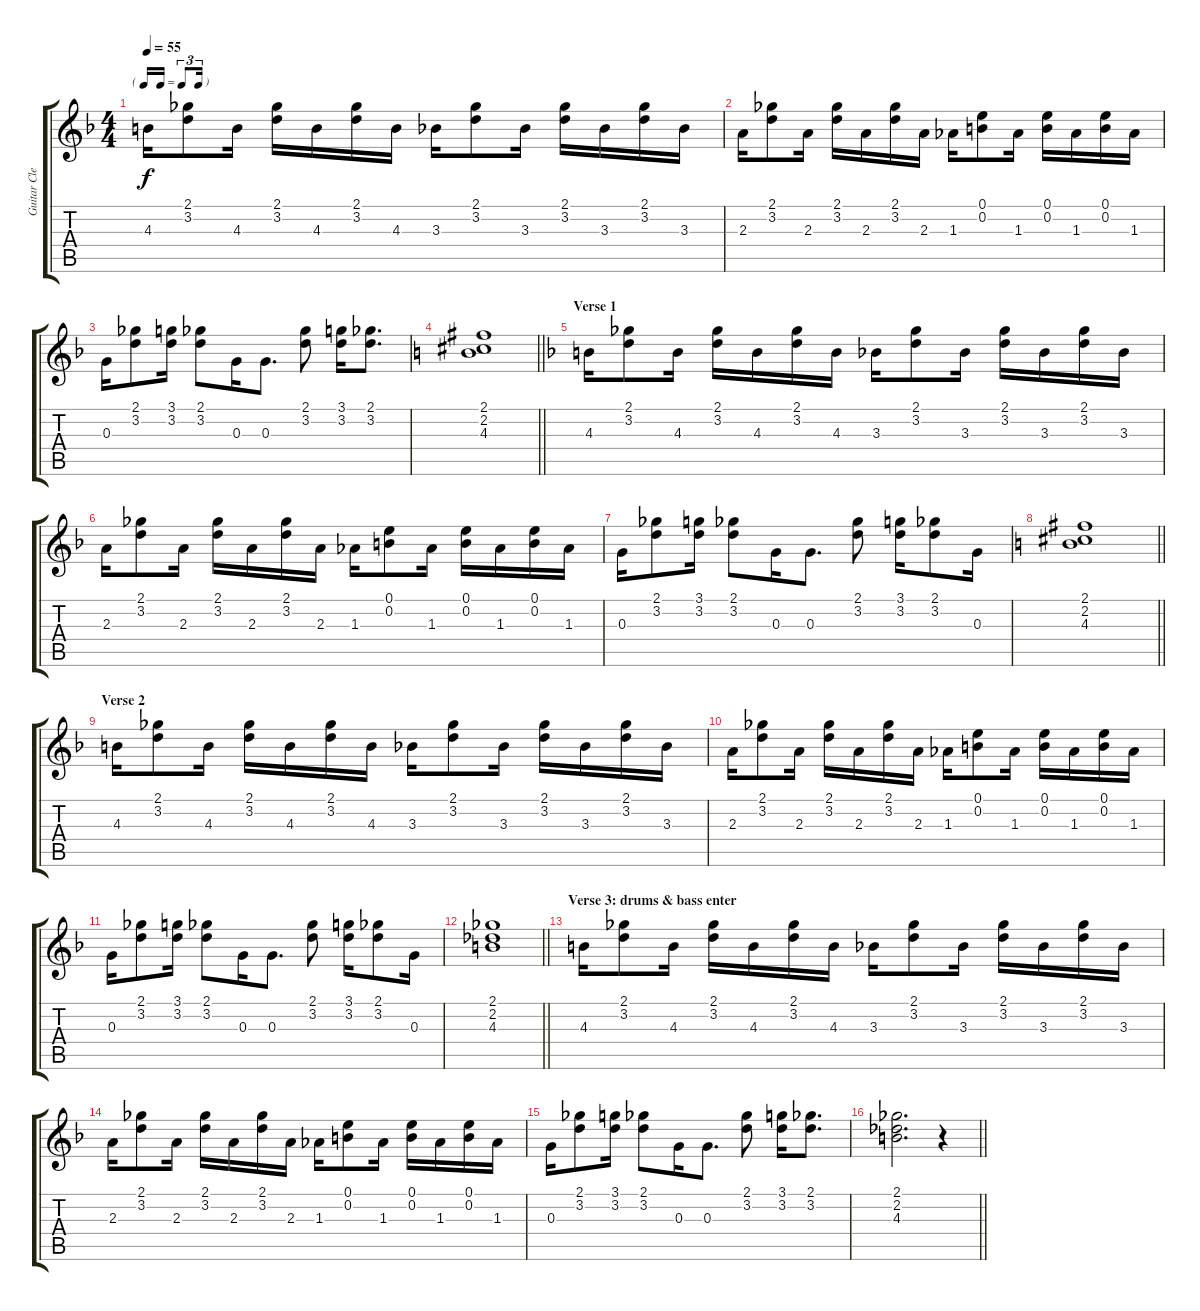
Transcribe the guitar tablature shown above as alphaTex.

\track ("Guitar Clean" "Guitar Cle") {instrument acousticguitarsteel}
\staff {score tabs}
\tuning (E4 B3 G3 D3 A2 E2) {hide}
\ts (4 4)
\tf triplet16th
\tempo 55
\clef g2
\ks dminor
4.3.16{dy f instrument acousticguitarsteel} (2.1 3.2).8 4.3.16 (2.1 3.2).16 4.3.16 (2.1 3.2).16 4.3.16 3.3.16 (2.1 3.2).8 3.3.16 (2.1 3.2).16 3.3.16 (2.1 3.2).16 3.3.16 |
2.3.16 (2.1 3.2).8 2.3.16 (2.1 3.2).16 2.3.16 (2.1 3.2).16 2.3.16 1.3.16 (0.1 0.2).8 1.3.16 (0.1 0.2).16 1.3.16 (0.1 0.2).16 1.3.16 |
0.3.16 (2.1 3.2).8 (3.1 3.2).16 (2.1 3.2).8 0.3.16 0.3.8{d} (2.1 3.2).8 (3.1 3.2).16 (2.1 3.2).8{d} |
\barLineRight lightlight
\ks c
(2.1 2.2 4.3).1 |
\section ("" "Verse 1")
\ks dminor
4.3.16 (2.1 3.2).8 4.3.16 (2.1 3.2).16 4.3.16 (2.1 3.2).16 4.3.16 3.3.16 (2.1 3.2).8 3.3.16 (2.1 3.2).16 3.3.16 (2.1 3.2).16 3.3.16 |
2.3.16 (2.1 3.2).8 2.3.16 (2.1 3.2).16 2.3.16 (2.1 3.2).16 2.3.16 1.3.16 (0.1 0.2).8 1.3.16 (0.1 0.2).16 1.3.16 (0.1 0.2).16 1.3.16 |
0.3.16 (2.1 3.2).8 (3.1 3.2).16 (2.1 3.2).8 0.3.16 0.3.8{d} (2.1 3.2).8 (3.1 3.2).16 (2.1 3.2).8 0.3.16 |
\barLineRight lightlight
\ks c
(2.1 2.2 4.3).1 |
\section ("" "Verse 2")
\ks dminor
4.3.16 (2.1 3.2).8 4.3.16 (2.1 3.2).16 4.3.16 (2.1 3.2).16 4.3.16 3.3.16 (2.1 3.2).8 3.3.16 (2.1 3.2).16 3.3.16 (2.1 3.2).16 3.3.16 |
2.3.16 (2.1 3.2).8 2.3.16 (2.1 3.2).16 2.3.16 (2.1 3.2).16 2.3.16 1.3.16 (0.1 0.2).8 1.3.16 (0.1 0.2).16 1.3.16 (0.1 0.2).16 1.3.16 |
0.3.16 (2.1 3.2).8 (3.1 3.2).16 (2.1 3.2).8 0.3.16 0.3.8{d} (2.1 3.2).8 (3.1 3.2).16 (2.1 3.2).8 0.3.16 |
\barLineRight lightlight
(2.1 2.2 4.3).1 |
\section ("" "Verse 3: drums & bass enter")
4.3.16 (2.1 3.2).8 4.3.16 (2.1 3.2).16 4.3.16 (2.1 3.2).16 4.3.16 3.3.16 (2.1 3.2).8 3.3.16 (2.1 3.2).16 3.3.16 (2.1 3.2).16 3.3.16 |
2.3.16 (2.1 3.2).8 2.3.16 (2.1 3.2).16 2.3.16 (2.1 3.2).16 2.3.16 1.3.16 (0.1 0.2).8 1.3.16 (0.1 0.2).16 1.3.16 (0.1 0.2).16 1.3.16 |
0.3.16 (2.1 3.2).8 (3.1 3.2).16 (2.1 3.2).8 0.3.16 0.3.8{d} (2.1 3.2).8 (3.1 3.2).16 (2.1 3.2).8{d} |
\barLineRight lightlight
(2.1 2.2 4.3).2{d} r.4
